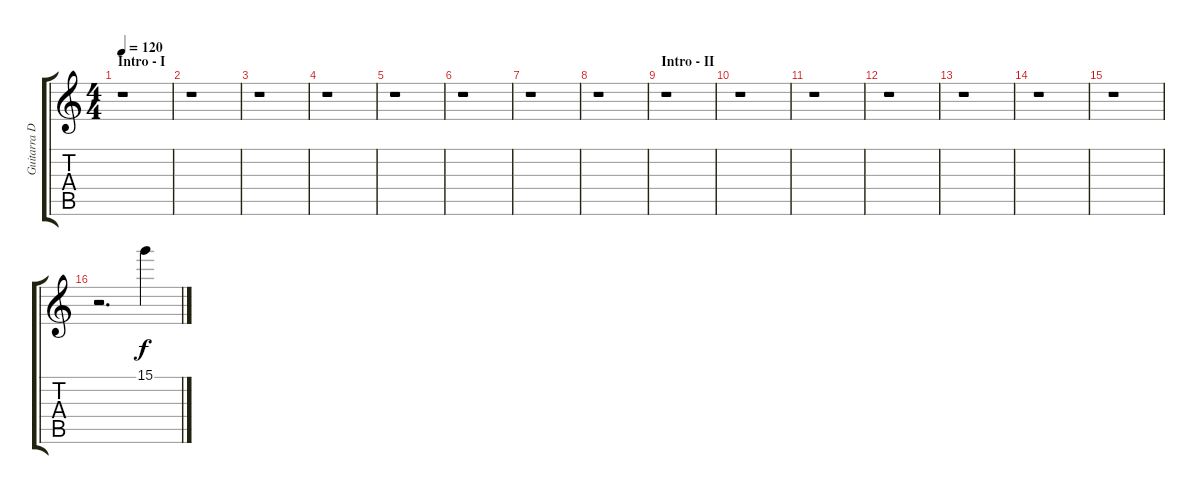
\track ("Guitarra Distorção 1" "Guitarra D") {instrument distortionguitar}
\staff {score tabs}
\tuning (E4 B3 G3 D3 A2 E2) {hide}
\ts (4 4)
\section ("" "Intro - I")
\tempo 120
\clef g2
\ks c
r.1{dy f instrument distortionguitar} |
r.1 |
r.1 |
r.1 |
r.1 |
r.1 |
r.1 |
r.1 |
\section ("" "Intro - II")
r.1 |
r.1 |
r.1 |
r.1 |
r.1 |
r.1 |
r.1 |
r.2{d} 15.1{ss}.4
